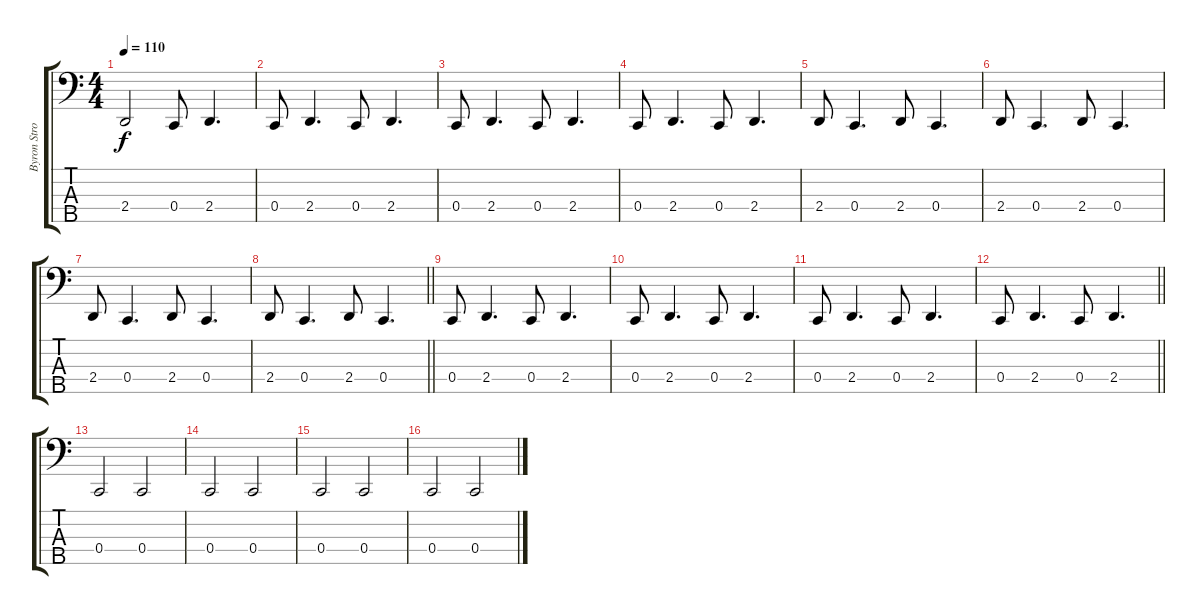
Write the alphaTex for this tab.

\track ("Byron Stroud" "Byron Stro") {instrument electricbasspick}
\staff {score tabs}
\tuning (Eb2 Bb1 F1 C1 G0) {hide}
\ts (4 4)
\section ("" "")
\tempo 110
\clef f4
\ks c
2.4.2{dy f} 0.4.8 2.4.4{d} |
0.4.8 2.4.4{d} 0.4.8 2.4.4{d} |
0.4.8 2.4.4{d} 0.4.8 2.4.4{d} |
0.4.8 2.4.4{d} 0.4.8 2.4.4{d} |
2.4.8 0.4.4{d} 2.4.8 0.4.4{d} |
2.4.8 0.4.4{d} 2.4.8 0.4.4{d} |
2.4.8 0.4.4{d} 2.4.8 0.4.4{d} |
\barLineRight lightlight
2.4.8 0.4.4{d} 2.4.8 0.4.4{d} |
\section ("" "")
0.4.8 2.4.4{d} 0.4.8 2.4.4{d} |
0.4.8 2.4.4{d} 0.4.8 2.4.4{d} |
0.4.8 2.4.4{d} 0.4.8 2.4.4{d} |
\barLineRight lightlight
0.4.8 2.4.4{d} 0.4.8 2.4.4{d} |
\section ("" "")
0.4.2 0.4.2 |
0.4.2 0.4.2 |
0.4.2 0.4.2 |
0.4.2 0.4.2
